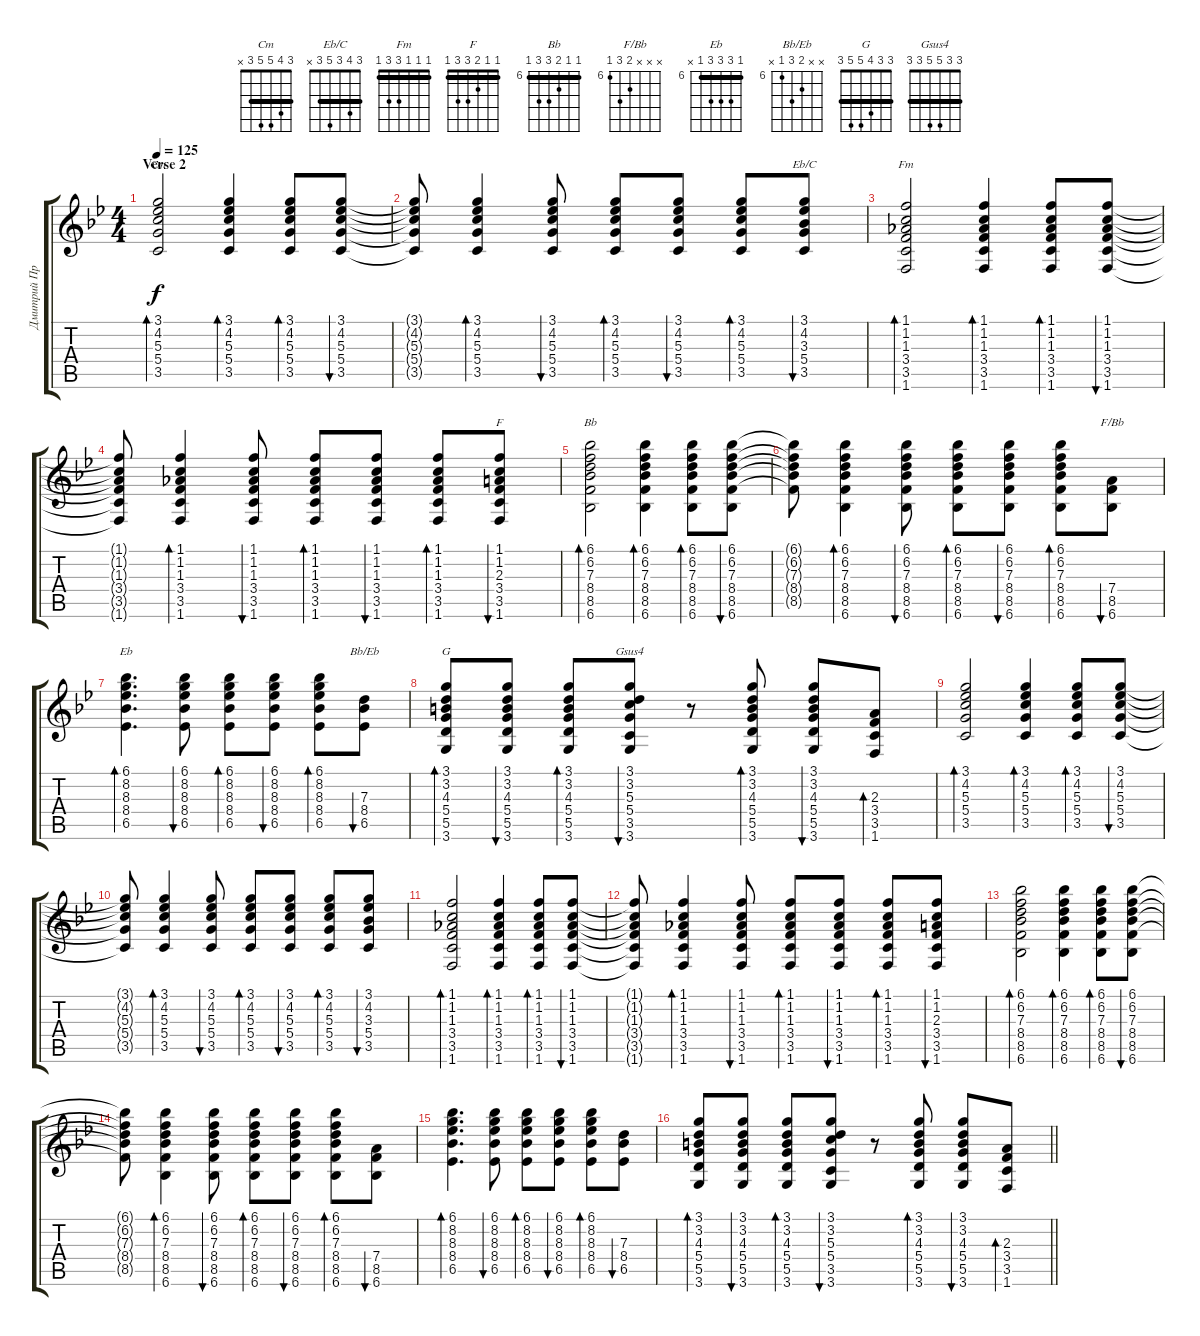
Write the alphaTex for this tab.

\track ("Дмитрий Процко" "Дмитрий Пр") {instrument acousticguitarsteel}
\staff {score tabs}
\tuning (E4 B3 G3 D3 A2 E2) {hide}
\chord ("Cm" 3 4 5 5 3 x) {barre 3}
\chord ("Eb/C" 3 4 3 5 3 x) {barre 3}
\chord ("Fm" 1 1 1 3 3 1) {barre 1}
\chord ("F" 1 1 2 3 3 1) {barre 1}
\chord ("Bb" 6 6 7 8 8 6) {firstfret 6 barre 6}
\chord ("F/Bb" x x x 7 8 6) {firstfret 6}
\chord ("Eb" 6 8 8 8 6 x) {firstfret 6 barre 6}
\chord ("Bb/Eb" x x 7 8 6 x) {firstfret 6}
\chord ("G" 3 3 4 5 5 3) {barre 3}
\chord ("Gsus4" 3 3 5 5 3 3) {barre 3}
\ts (4 4)
\section ("" "Verse 2")
\tempo 125
\clef g2
\ks bb
(3.1 4.2 5.3 5.4 3.5).2{bd 30 ch "Cm" dy f volume 13} (3.1 4.2 5.3 5.4 3.5).4{bd 30} (3.1 4.2 5.3 5.4 3.5).8{bd 30} (3.1 4.2 5.3 5.4 3.5).8{bu 30} |
(3.1{t} 4.2{t} 5.3{t} 5.4{t} 3.5{t}).8 (3.1 4.2 5.3 5.4 3.5).4{bd 60} (3.1 4.2 5.3 5.4 3.5).8{bu 60} (3.1 4.2 5.3 5.4 3.5).8{bd 60} (3.1 4.2 5.3 5.4 3.5).8{bu 60} (3.1 4.2 5.3 5.4 3.5).8{bd 60} (3.1 4.2 3.3 5.4 3.5).8{bu 60 ch "Eb/C"} |
(1.1 1.2 1.3 3.4 3.5 1.6).2{bd 30 ch "Fm"} (1.1 1.2 1.3 3.4 3.5 1.6).4{bd 30} (1.1 1.2 1.3 3.4 3.5 1.6).8{bd 30} (1.1 1.2 1.3 3.4 3.5 1.6).8{bu 30} |
(1.1{t} 1.2{t} 1.3{t} 3.4{t} 3.5{t} 1.6{t}).8 (1.1 1.2 1.3 3.4 3.5 1.6).4{bd 30} (1.1 1.2 1.3 3.4 3.5 1.6).8{bu 30} (1.1 1.2 1.3 3.4 3.5 1.6).8{bd 30} (1.1 1.2 1.3 3.4 3.5 1.6).8{bu 30} (1.1 1.2 1.3 3.4 3.5 1.6).8{bd 30} (1.1 1.2 2.3 3.4 3.5 1.6).8{bu 30 ch "F"} |
(6.1 6.2 7.3 8.4 8.5 6.6).2{bd 30 ch "Bb"} (6.1 6.2 7.3 8.4 8.5 6.6).4{bd 30} (6.1 6.2 7.3 8.4 8.5 6.6).8{bd 30} (6.1 6.2 7.3 8.4 8.5 6.6).8{bu 30} |
(6.1{t} 6.2{t} 7.3{t} 8.4{t} 8.5{t}).8 (6.1 6.2 7.3 8.4 8.5 6.6).4{bd 30} (6.1 6.2 7.3 8.4 8.5 6.6).8{bu 30} (6.1 6.2 7.3 8.4 8.5 6.6).8{bd 30} (6.1 6.2 7.3 8.4 8.5 6.6).8{bu 30} (6.1 6.2 7.3 8.4 8.5 6.6).8{bd 30} (7.4 8.5 6.6).8{bu 30 ch "F/Bb"} |
(6.1 8.2 8.3 8.4 6.5).4{d bd 30 ch "Eb"} (6.1 8.2 8.3 8.4 6.5).8{bu 30} (6.1 8.2 8.3 8.4 6.5).8{bd 30} (6.1 8.2 8.3 8.4 6.5).8{bu 30} (6.1 8.2 8.3 8.4 6.5).8{bd 30} (7.3 8.4 6.5).8{bu 30 ch "Bb/Eb"} |
(3.1 3.2 4.3 5.4 5.5 3.6).8{bd 30 ch "G"} (3.1 3.2 4.3 5.4 5.5 3.6).8{bu 30} (3.1 3.2 4.3 5.4 5.5 3.6).8{bd 30} (3.1 3.2 5.3 5.4 3.5 3.6).8{bu 30 ch "Gsus4"} r.8 (3.1 3.2 4.3 5.4 5.5 3.6).8{bd 30} (3.1 3.2 4.3 5.4 5.5 3.6).8{bu 30} (2.3 3.4 3.5 1.6).8{bd 30} |
(3.1 4.2 5.3 5.4 3.5).2{bd 30} (3.1 4.2 5.3 5.4 3.5).4{bd 30} (3.1 4.2 5.3 5.4 3.5).8{bd 30} (3.1 4.2 5.3 5.4 3.5).8{bu 30} |
(3.1{t} 4.2{t} 5.3{t} 5.4{t} 3.5{t}).8 (3.1 4.2 5.3 5.4 3.5).4{bd 60} (3.1 4.2 5.3 5.4 3.5).8{bu 60} (3.1 4.2 5.3 5.4 3.5).8{bd 60} (3.1 4.2 5.3 5.4 3.5).8{bu 60} (3.1 4.2 5.3 5.4 3.5).8{bd 60} (3.1 4.2 3.3 5.4 3.5).8{bu 60} |
(1.1 1.2 1.3 3.4 3.5 1.6).2{bd 30} (1.1 1.2 1.3 3.4 3.5 1.6).4{bd 30} (1.1 1.2 1.3 3.4 3.5 1.6).8{bd 30} (1.1 1.2 1.3 3.4 3.5 1.6).8{bu 30} |
(1.1{t} 1.2{t} 1.3{t} 3.4{t} 3.5{t} 1.6{t}).8 (1.1 1.2 1.3 3.4 3.5 1.6).4{bd 30} (1.1 1.2 1.3 3.4 3.5 1.6).8{bu 30} (1.1 1.2 1.3 3.4 3.5 1.6).8{bd 30} (1.1 1.2 1.3 3.4 3.5 1.6).8{bu 30} (1.1 1.2 1.3 3.4 3.5 1.6).8{bd 30} (1.1 1.2 2.3 3.4 3.5 1.6).8{bu 30} |
(6.1 6.2 7.3 8.4 8.5 6.6).2{bd 30} (6.1 6.2 7.3 8.4 8.5 6.6).4{bd 30} (6.1 6.2 7.3 8.4 8.5 6.6).8{bd 30} (6.1 6.2 7.3 8.4 8.5 6.6).8{bu 30} |
(6.1{t} 6.2{t} 7.3{t} 8.4{t} 8.5{t}).8 (6.1 6.2 7.3 8.4 8.5 6.6).4{bd 30} (6.1 6.2 7.3 8.4 8.5 6.6).8{bu 30} (6.1 6.2 7.3 8.4 8.5 6.6).8{bd 30} (6.1 6.2 7.3 8.4 8.5 6.6).8{bu 30} (6.1 6.2 7.3 8.4 8.5 6.6).8{bd 30} (7.4 8.5 6.6).8{bu 30} |
(6.1 8.2 8.3 8.4 6.5).4{d bd 30} (6.1 8.2 8.3 8.4 6.5).8{bu 30} (6.1 8.2 8.3 8.4 6.5).8{bd 30} (6.1 8.2 8.3 8.4 6.5).8{bu 30} (6.1 8.2 8.3 8.4 6.5).8{bd 30} (7.3 8.4 6.5).8{bu 30} |
\barLineRight lightlight
(3.1 3.2 4.3 5.4 5.5 3.6).8{bd 30} (3.1 3.2 4.3 5.4 5.5 3.6).8{bu 30} (3.1 3.2 4.3 5.4 5.5 3.6).8{bd 30} (3.1 3.2 5.3 5.4 3.5 3.6).8{bu 30} r.8 (3.1 3.2 4.3 5.4 5.5 3.6).8{bd 30} (3.1 3.2 4.3 5.4 5.5 3.6).8{bu 30} (2.3 3.4 3.5 1.6).8{bd 30}
